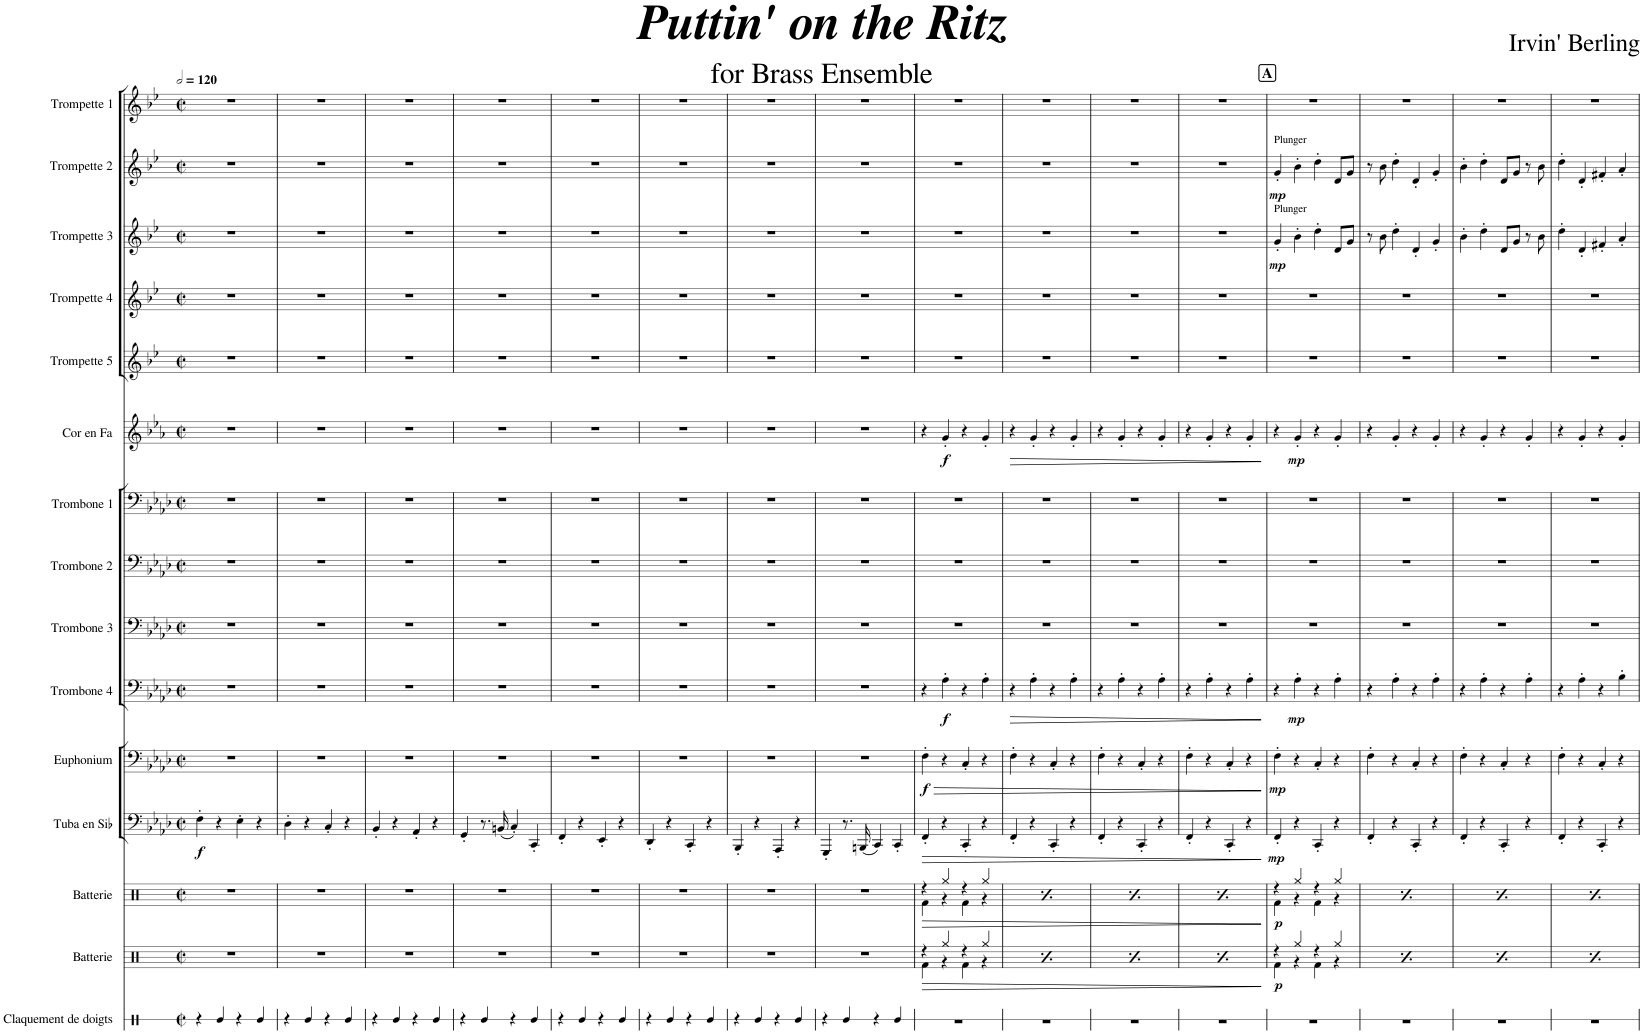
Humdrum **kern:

**kern	**kern	**dynam	**kern	**dynam	**kern	**dynam	**kern	**dynam	**kern	**dynam	**kern	**kern	**kern	**kern	**dynam	**kern	**kern	**kern	**dynam	**kern	**dynam	**kern
*part15	*part14	*part14	*part13	*part13	*part12	*part12	*part11	*part11	*part10	*part10	*part9	*part8	*part7	*part6	*part6	*part5	*part4	*part3	*part3	*part2	*part2	*part1
*staff15	*staff14	*staff14	*staff13	*staff13	*staff12	*staff12	*staff11	*staff11	*staff10	*staff10	*staff9	*staff8	*staff7	*staff6	*staff6	*staff5	*staff4	*staff3	*staff3	*staff2	*staff2	*staff1
*I"Claquement de doigts	*I"Batterie	*	*I"Batterie	*	*I"Tuba en Sib	*	*I"Euphonium	*	*I"Trombone 4	*	*I"Trombone 3	*I"Trombone 2	*I"Trombone 1	*I"Cor en Fa	*	*I"Trompette 5	*I"Trompette 4	*I"Trompette 3	*	*I"Trompette 2	*	*I"Trompette 1
*I'Claq. Dgt.	*I'Bat.	*	*I'Batterie	*	*I'Tu. Sib	*	*I'Euph.	*	*I'Trb. 4	*	*I'Trb. 3	*I'Trb. 2	*I'Trb. 1	*I'Cor Fa	*	*I'Trp. 5	*I'Trp. 4	*I'Trp. 3	*	*I'Trp. 2	*	*I'Trp. 1
*stria1	*	*	*	*	*	*	*	*	*	*	*	*	*	*	*	*	*	*	*	*	*	*
*clefX	*clefX	*	*clefX	*	*clefF4	*	*clefF4	*	*clefF4	*	*clefF4	*clefF4	*clefF4	*clefG2	*	*clefG2	*clefG2	*clefG2	*	*clefG2	*	*clefG2
*	*	*	*	*	*	*	*	*	*	*	*	*	*	*Trd4c7	*	*Trd1c2	*Trd1c2	*Trd1c2	*	*Trd1c2	*	*Trd1c2
*k[]	*k[]	*	*k[]	*	*k[b-e-a-d-]	*	*k[b-e-a-d-]	*	*k[b-e-a-d-]	*	*k[b-e-a-d-]	*k[b-e-a-d-]	*k[b-e-a-d-]	*k[b-e-a-]	*	*k[b-e-]	*k[b-e-]	*k[b-e-]	*	*k[b-e-]	*	*k[b-e-]
*M2/2	*M2/2	*	*M2/2	*	*M2/2	*	*M2/2	*	*M2/2	*	*M2/2	*M2/2	*M2/2	*M2/2	*	*M2/2	*M2/2	*M2/2	*	*M2/2	*	*M2/2
*met(c|)	*met(c|)	*	*met(c|)	*	*met(c|)	*	*met(c|)	*	*met(c|)	*	*met(c|)	*met(c|)	*met(c|)	*met(c|)	*	*met(c|)	*met(c|)	*met(c|)	*	*met(c|)	*	*met(c|)
*MM240	*MM240	*	*MM240	*	*MM240	*	*MM240	*	*MM240	*	*MM240	*MM240	*MM240	*MM240	*	*MM240	*MM240	*MM240	*	*MM240	*	*MM240
=1	=1	=1	=1	=1	=1	=1	=1	=1	=1	=1	=1	=1	=1	=1	=1	=1	=1	=1	=1	=1	=1	=1
!	!	!	!	!	!	!LO:DY:b	!	!	!	!	!	!	!	!	!	!	!	!	!	!	!	!
4r	1r	.	1r	.	4F'\	f	1r	.	1r	.	1r	1r	1r	1r	.	1r	1r	1r	.	1r	.	1r
4Re/	.	.	.	.	4r	.	.	.	.	.	.	.	.	.	.	.	.	.	.	.	.	.
4r	.	.	.	.	4E-'\	.	.	.	.	.	.	.	.	.	.	.	.	.	.	.	.	.
4Re/	.	.	.	.	4r	.	.	.	.	.	.	.	.	.	.	.	.	.	.	.	.	.
=2	=2	=2	=2	=2	=2	=2	=2	=2	=2	=2	=2	=2	=2	=2	=2	=2	=2	=2	=2	=2	=2	=2
4r	1r	.	1r	.	4D-'\	.	1r	.	1r	.	1r	1r	1r	1r	.	1r	1r	1r	.	1r	.	1r
4Re/	.	.	.	.	4r	.	.	.	.	.	.	.	.	.	.	.	.	.	.	.	.	.
4r	.	.	.	.	4C'/	.	.	.	.	.	.	.	.	.	.	.	.	.	.	.	.	.
4Re/	.	.	.	.	4r	.	.	.	.	.	.	.	.	.	.	.	.	.	.	.	.	.
=3	=3	=3	=3	=3	=3	=3	=3	=3	=3	=3	=3	=3	=3	=3	=3	=3	=3	=3	=3	=3	=3	=3
4r	1r	.	1r	.	4BB-'/	.	1r	.	1r	.	1r	1r	1r	1r	.	1r	1r	1r	.	1r	.	1r
4Re/	.	.	.	.	4r	.	.	.	.	.	.	.	.	.	.	.	.	.	.	.	.	.
4r	.	.	.	.	4AA-'/	.	.	.	.	.	.	.	.	.	.	.	.	.	.	.	.	.
4Re/	.	.	.	.	4r	.	.	.	.	.	.	.	.	.	.	.	.	.	.	.	.	.
=4	=4	=4	=4	=4	=4	=4	=4	=4	=4	=4	=4	=4	=4	=4	=4	=4	=4	=4	=4	=4	=4	=4
4r	1r	.	1r	.	4GG'/	.	1r	.	1r	.	1r	1r	1r	1r	.	1r	1r	1r	.	1r	.	1r
4Re/	.	.	.	.	8.r	.	.	.	.	.	.	.	.	.	.	.	.	.	.	.	.	.
.	.	.	.	.	(16BBn/	.	.	.	.	.	.	.	.	.	.	.	.	.	.	.	.	.
4r	.	.	.	.	4C'/)	.	.	.	.	.	.	.	.	.	.	.	.	.	.	.	.	.
4Re/	.	.	.	.	4CC'/	.	.	.	.	.	.	.	.	.	.	.	.	.	.	.	.	.
=5	=5	=5	=5	=5	=5	=5	=5	=5	=5	=5	=5	=5	=5	=5	=5	=5	=5	=5	=5	=5	=5	=5
4r	1r	.	1r	.	4FF'/	.	1r	.	1r	.	1r	1r	1r	1r	.	1r	1r	1r	.	1r	.	1r
4Re/	.	.	.	.	4r	.	.	.	.	.	.	.	.	.	.	.	.	.	.	.	.	.
4r	.	.	.	.	4EE-'/	.	.	.	.	.	.	.	.	.	.	.	.	.	.	.	.	.
4Re/	.	.	.	.	4r	.	.	.	.	.	.	.	.	.	.	.	.	.	.	.	.	.
=6	=6	=6	=6	=6	=6	=6	=6	=6	=6	=6	=6	=6	=6	=6	=6	=6	=6	=6	=6	=6	=6	=6
4r	1r	.	1r	.	4DD-'/	.	1r	.	1r	.	1r	1r	1r	1r	.	1r	1r	1r	.	1r	.	1r
4Re/	.	.	.	.	4r	.	.	.	.	.	.	.	.	.	.	.	.	.	.	.	.	.
4r	.	.	.	.	4CC'/	.	.	.	.	.	.	.	.	.	.	.	.	.	.	.	.	.
4Re/	.	.	.	.	4r	.	.	.	.	.	.	.	.	.	.	.	.	.	.	.	.	.
=7	=7	=7	=7	=7	=7	=7	=7	=7	=7	=7	=7	=7	=7	=7	=7	=7	=7	=7	=7	=7	=7	=7
4r	1r	.	1r	.	4BBB-'/	.	1r	.	1r	.	1r	1r	1r	1r	.	1r	1r	1r	.	1r	.	1r
4Re/	.	.	.	.	4r	.	.	.	.	.	.	.	.	.	.	.	.	.	.	.	.	.
4r	.	.	.	.	4AAA-'/	.	.	.	.	.	.	.	.	.	.	.	.	.	.	.	.	.
4Re/	.	.	.	.	4r	.	.	.	.	.	.	.	.	.	.	.	.	.	.	.	.	.
=8	=8	=8	=8	=8	=8	=8	=8	=8	=8	=8	=8	=8	=8	=8	=8	=8	=8	=8	=8	=8	=8	=8
4r	1r	.	1r	.	4GGG'/	.	1r	.	1r	.	1r	1r	1r	1r	.	1r	1r	1r	.	1r	.	1r
4Re/	.	.	.	.	8.r	.	.	.	.	.	.	.	.	.	.	.	.	.	.	.	.	.
.	.	.	.	.	(16BBBn/	.	.	.	.	.	.	.	.	.	.	.	.	.	.	.	.	.
4r	.	.	.	.	4CC/)	.	.	.	.	.	.	.	.	.	.	.	.	.	.	.	.	.
4Re/	.	.	.	.	4CC'/	.	.	.	.	.	.	.	.	.	.	.	.	.	.	.	.	.
=9	=9	=9	=9	=9	=9	=9	=9	=9	=9	=9	=9	=9	=9	=9	=9	=9	=9	=9	=9	=9	=9	=9
*	*^	*	*^	*	*	*	*	*	*	*	*	*	*	*	*	*	*	*	*	*	*	*
!	!	!	!	!	!	!	!	!LO:HP:b	!	!LO:HP:b	!	!	!	!	!	!	!	!	!	!	!	!	!	!
!	!	!	!	!	!	!	!	!	!	!LO:DY:n=1:b	!	!	!	!	!	!	!	!	!	!	!	!	!	!
1r	4r	4Rf\	.	4r	4Rf\	.	4FF'/	>	4F'\	> f	4r	.	1r	1r	1r	4r	.	1r	1r	1r	.	1r	.	1r
!	!	!	!	!	!	!	!	!	!	!	!	!LO:DY:b	!	!	!	!	!LO:DY:b	!	!	!	!	!	!	!
.	4Rgg/	4r	.	4Rgg/	4r	.	4r	.	4r	.	4A-'\	f	.	.	.	4g'/	f	.	.	.	.	.	.	.
.	4r	4Rf\	.	4r	4Rf\	.	4CC'/	.	4C'/	.	4r	.	.	.	.	4r	.	.	.	.	.	.	.	.
.	4Rgg/	4r	.	4Rgg/	4r	.	4r	.	4r	.	4A-'\	.	.	.	.	4g'/	.	.	.	.	.	.	.	.
=10	=10	=10	=10	=10	=10	=10	=10	=10	=10	=10	=10	=10	=10	=10	=10	=10	=10	=10	=10	=10	=10	=10	=10	=10
!	!	!	!	!	!	!	!	!	!	!	!	!LO:HP:b	!	!	!	!	!LO:HP:b	!	!	!	!	!	!	!
1r	4r	4Rf\	.	4r	4Rf\	.	4FF'/	.	4F'\	.	4r	>	1r	1r	1r	4r	>	1r	1r	1r	.	1r	.	1r
.	4Rgg/	4r	.	4Rgg/	4r	.	4r	.	4r	.	4A-'\	.	.	.	.	4g'/	.	.	.	.	.	.	.	.
.	4r	4Rf\	.	4r	4Rf\	.	4CC'/	.	4C'/	.	4r	.	.	.	.	4r	.	.	.	.	.	.	.	.
.	4Rgg/	4r	.	4Rgg/	4r	.	4r	.	4r	.	4A-'\	.	.	.	.	4g'/	.	.	.	.	.	.	.	.
=11	=11	=11	=11	=11	=11	=11	=11	=11	=11	=11	=11	=11	=11	=11	=11	=11	=11	=11	=11	=11	=11	=11	=11	=11
1r	4r	4Rf\	.	4r	4Rf\	.	4FF'/	.	4F'\	.	4r	.	1r	1r	1r	4r	.	1r	1r	1r	.	1r	.	1r
.	4Rgg/	4r	.	4Rgg/	4r	.	4r	.	4r	.	4A-'\	.	.	.	.	4g'/	.	.	.	.	.	.	.	.
.	4r	4Rf\	.	4r	4Rf\	.	4CC'/	.	4C'/	.	4r	.	.	.	.	4r	.	.	.	.	.	.	.	.
.	4Rgg/	4r	.	4Rgg/	4r	.	4r	.	4r	.	4A-'\	.	.	.	.	4g'/	.	.	.	.	.	.	.	.
=12	=12	=12	=12	=12	=12	=12	=12	=12	=12	=12	=12	=12	=12	=12	=12	=12	=12	=12	=12	=12	=12	=12	=12	=12
1r	4r	4Rf\	.	4r	4Rf\	.	4FF'/	.	4F'\	.	4r	.	1r	1r	1r	4r	.	1r	1r	1r	.	1r	.	1r
.	4Rgg/	4r	.	4Rgg/	4r	.	4r	.	4r	.	4A-'\	.	.	.	.	4g'/	.	.	.	.	.	.	.	.
.	4r	4Rf\	.	4r	4Rf\	.	4CC'/	.	4C'/	.	4r	.	.	.	.	4r	.	.	.	.	.	.	.	.
.	4Rgg/	4r	.	4Rgg/	4r	.	4r	.	4r	.	4A-'\	.	.	.	.	4g'/	.	.	.	.	.	.	.	.
*	*v	*v	*	*	*	*	*	*	*	*	*	*	*	*	*	*	*	*	*	*	*	*	*	*
*	*	*	*v	*v	*	*	*	*	*	*	*	*	*	*	*	*	*	*	*	*	*	*	*
.	.	.	.	.	.	]	.	]	.	]	.	.	.	.	]	.	.	.	.	.	.	.
!!LO:REH:place=s1:a:B:cj:fs=14:t=A
=13	=13	=13	=13	=13	=13	=13	=13	=13	=13	=13	=13	=13	=13	=13	=13	=13	=13	=13	=13	=13	=13	=13
*	*^	*	*^	*	*	*	*	*	*	*	*	*	*	*	*	*	*	*	*	*	*	*
!	!	!	!	!	!	!	!	!	!	!	!	!	!	!	!	!	!	!	!	!	!	!LO:TX:a:t=Plunger	!	!
!	!	!	!	!	!	!	!	!	!	!	!	!	!	!	!	!	!	!	!	!LO:TX:a:t=Plunger	!	!	!	!
!	!	!	!LO:DY:b	!	!	!LO:DY:b	!	!LO:DY:b	!	!LO:DY:b	!	!	!	!	!	!	!	!	!	!	!LO:DY:b	!	!LO:DY:b	!
1r	4r	4Rf\	p	4r	4Rf\	p	4FF'/	mp	4F'\	mp	4r	.	1r	1r	1r	4r	.	1r	1r	4g'/	mp	4g'/	mp	1r
!	!	!	!	!	!	!	!	!	!	!	!	!LO:DY:b	!	!	!	!	!LO:DY:b	!	!	!	!	!	!	!
.	4Rgg/	4r	.	4Rgg/	4r	.	4r	.	4r	.	4A-'\	mp	.	.	.	4g'/	mp	.	.	4b-'\	.	4b-'\	.	.
.	4r	4Rf\	.	4r	4Rf\	.	4CC'/	.	4C'/	.	4r	.	.	.	.	4r	.	.	.	4dd'\	.	4dd'\	.	.
.	4Rgg/	4r	.	4Rgg/	4r	.	4r	.	4r	.	4A-'\	.	.	.	.	4g'/	.	.	.	8d/L	.	8d/L	.	.
.	.	.	.	.	.	.	.	.	.	.	.	.	.	.	.	.	.	.	.	8g/J	.	8g/J	.	.
=14	=14	=14	=14	=14	=14	=14	=14	=14	=14	=14	=14	=14	=14	=14	=14	=14	=14	=14	=14	=14	=14	=14	=14	=14
!	!	!	!LO:DY:b	!	!	!LO:DY:b	!	!	!	!	!	!	!	!	!	!	!	!	!	!	!	!	!	!
1r	4r	4Rf\	p	4r	4Rf\	p	4FF'/	.	4F'\	.	4r	.	1r	1r	1r	4r	.	1r	1r	8r	.	8r	.	1r
.	.	.	.	.	.	.	.	.	.	.	.	.	.	.	.	.	.	.	.	8b-\	.	8b-\	.	.
.	4Rgg/	4r	.	4Rgg/	4r	.	4r	.	4r	.	4A-'\	.	.	.	.	4g'/	.	.	.	4dd'\	.	4dd'\	.	.
.	4r	4Rf\	.	4r	4Rf\	.	4CC'/	.	4C'/	.	4r	.	.	.	.	4r	.	.	.	4d'/	.	4d'/	.	.
.	4Rgg/	4r	.	4Rgg/	4r	.	4r	.	4r	.	4A-'\	.	.	.	.	4g'/	.	.	.	4g'/	.	4g'/	.	.
=15	=15	=15	=15	=15	=15	=15	=15	=15	=15	=15	=15	=15	=15	=15	=15	=15	=15	=15	=15	=15	=15	=15	=15	=15
!	!	!	!LO:DY:b	!	!	!LO:DY:b	!	!	!	!	!	!	!	!	!	!	!	!	!	!	!	!	!	!
1r	4r	4Rf\	p	4r	4Rf\	p	4FF'/	.	4F'\	.	4r	.	1r	1r	1r	4r	.	1r	1r	4b-'\	.	4b-'\	.	1r
.	4Rgg/	4r	.	4Rgg/	4r	.	4r	.	4r	.	4A-'\	.	.	.	.	4g'/	.	.	.	4dd'\	.	4dd'\	.	.
.	4r	4Rf\	.	4r	4Rf\	.	4CC'/	.	4C'/	.	4r	.	.	.	.	4r	.	.	.	8d/L	.	8d/L	.	.
.	.	.	.	.	.	.	.	.	.	.	.	.	.	.	.	.	.	.	.	8g/J	.	8g/J	.	.
.	4Rgg/	4r	.	4Rgg/	4r	.	4r	.	4r	.	4A-'\	.	.	.	.	4g'/	.	.	.	8r	.	8r	.	.
.	.	.	.	.	.	.	.	.	.	.	.	.	.	.	.	.	.	.	.	8b-\	.	8b-\	.	.
=16	=16	=16	=16	=16	=16	=16	=16	=16	=16	=16	=16	=16	=16	=16	=16	=16	=16	=16	=16	=16	=16	=16	=16	=16
!	!	!	!LO:DY:b	!	!	!LO:DY:b	!	!	!	!	!	!	!	!	!	!	!	!	!	!	!	!	!	!
1r	4r	4Rf\	p	4r	4Rf\	p	4FF'/	.	4F'\	.	4r	.	1r	1r	1r	4r	.	1r	1r	4dd'\	.	4dd'\	.	1r
.	4Rgg/	4r	.	4Rgg/	4r	.	4r	.	4r	.	4A-'\	.	.	.	.	4g'/	.	.	.	4d'/	.	4d'/	.	.
.	4r	4Rf\	.	4r	4Rf\	.	4CC'/	.	4C'/	.	4r	.	.	.	.	4r	.	.	.	4f#X'/	.	4f#X'/	.	.
.	4Rgg/	4r	.	4Rgg/	4r	.	4r	.	4r	.	4B-'\	.	.	.	.	4g'/	.	.	.	4a'/	.	4a'/	.	.
*	*v	*v	*	*	*	*	*	*	*	*	*	*	*	*	*	*	*	*	*	*	*	*	*	*
*	*	*	*v	*v	*	*	*	*	*	*	*	*	*	*	*	*	*	*	*	*	*	*	*
=	=	=	=	=	=	=	=	=	=	=	=	=	=	=	=	=	=	=	=	=	=	=
*-	*-	*-	*-	*-	*-	*-	*-	*-	*-	*-	*-	*-	*-	*-	*-	*-	*-	*-	*-	*-	*-	*-
